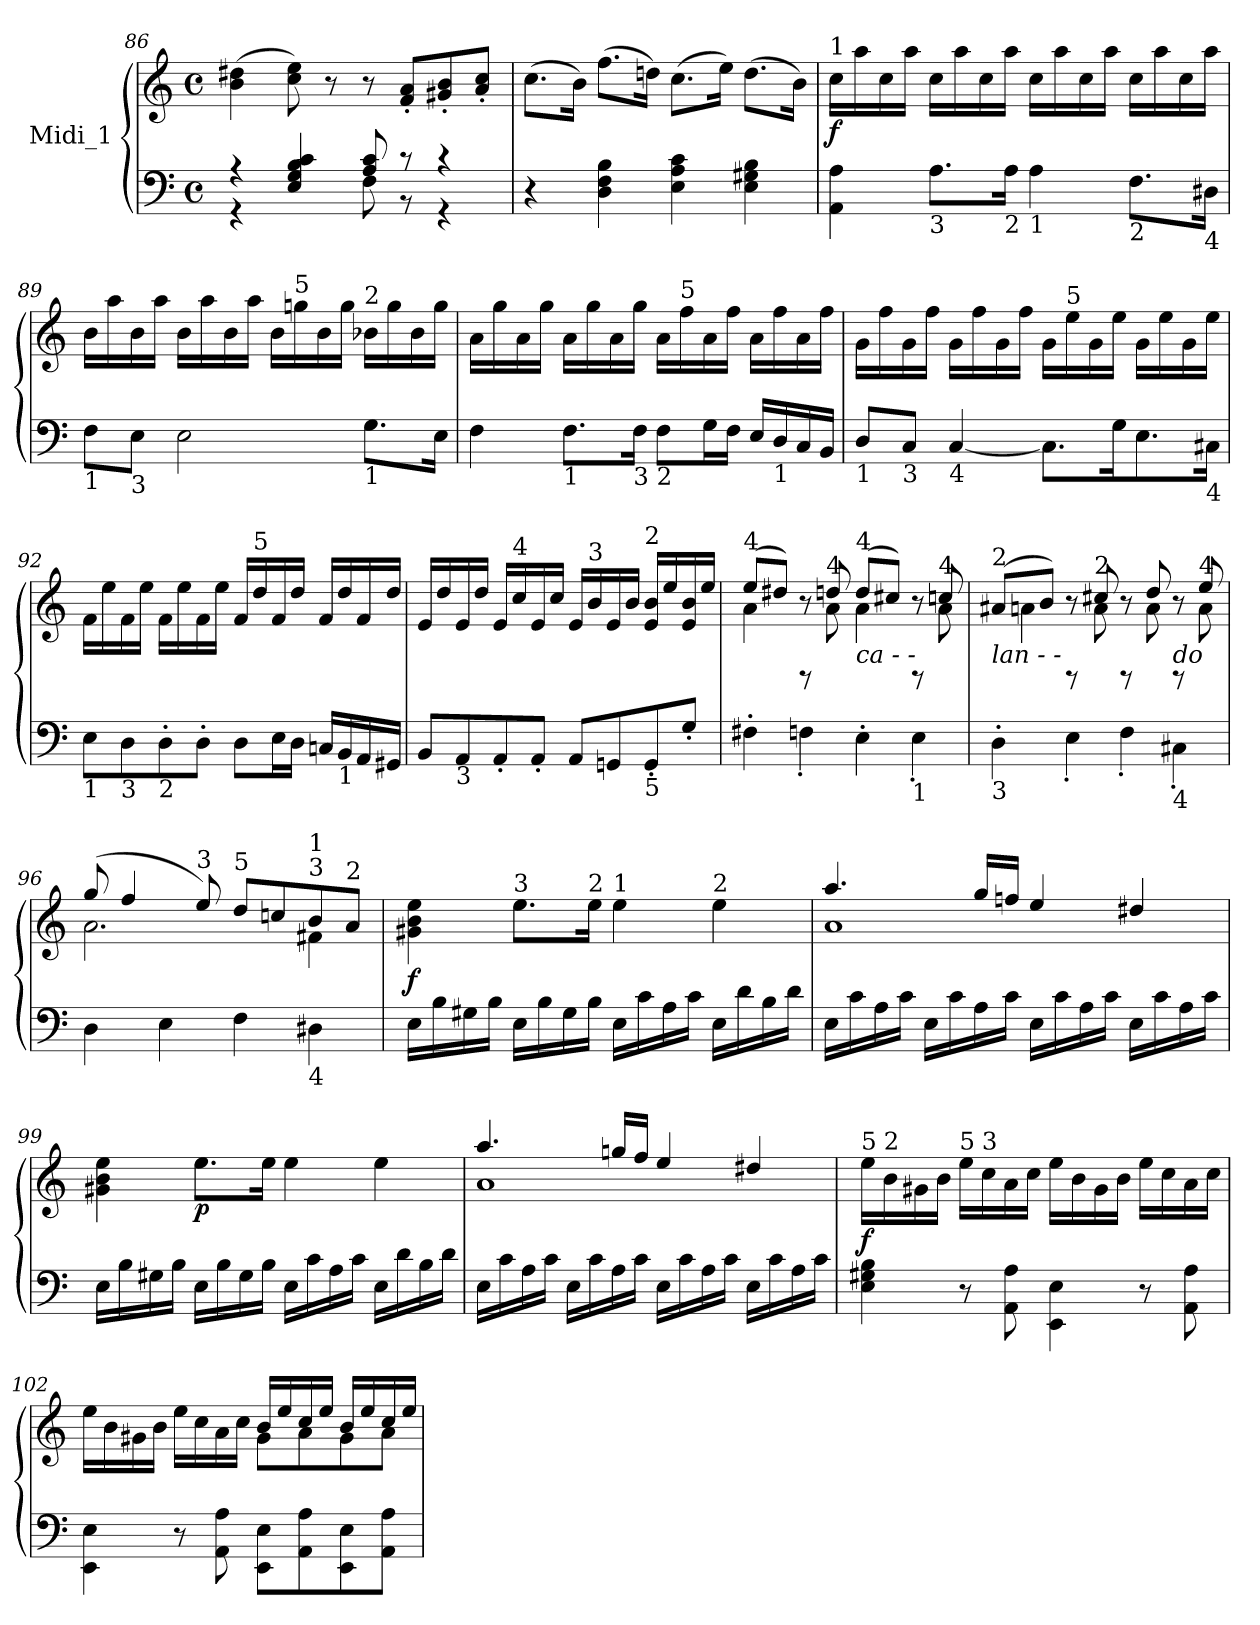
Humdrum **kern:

**kern	**kern	**dynam
*part1	*part1	*part1
*staff2	*staff1	*staff1/2
*I"Midi_1	*	*
!!LO:LB:g=z
*clefF4	*clefG2	*
*k[]	*k[]	*
*M4/4	*M4/4	*
*met(c)	*met(c)	*
=86	=86	=86
*^	*	*
4r	4r	(>4b\ 4dd#X\	.
4E/ 4G/ 4B/ 4c/	4ryy	8cc\ 8ee\)	.
.	.	8r	.
8A/ 8c/	8F\	8r	.
8r	8r	8f/' 8a/'L	.
4r	4r	8g#X/' 8b/'	.
.	.	8a/' 8cc/'J	.
=87	=87	=87	=87
4r	2ryy	(>8.cc\L	.
.	.	16b\Jk)	.
4D\ 4F\ 4B\	.	(>8.ff\L	.
.	.	16ddni\Jk)	.
4E\ 4A\ 4c\	2ryy	(>8.cc\L	.
.	.	16ee\Jk)	.
4E\ 4G#X\ 4B\	.	(>8.dd\L	.
.	.	16b\Jk)	.
=88	=88	=88	=88
!	!	!LO:TX:a:t=1	!
!	!	!	!LO:DY:b
4AA\ 4A\	2ryy	16cc\LL	f
.	.	16aa\	.
.	.	16cc\	.
.	.	16aa\JJ	.
!LO:TX:b:t=3	!	!	!
8.A\L	.	16cc\LL	.
.	.	16aa\	.
.	.	16cc\	.
!LO:TX:b:t=2	!	!	!
16A\Jk	.	16aa\JJ	.
!LO:TX:b:t=1	!	!	!
4A\	2ryy	16cc\LL	.
.	.	16aa\	.
.	.	16cc\	.
.	.	16aa\JJ	.
!LO:TX:b:t=2	!	!	!
8.F\L	.	16cc\LL	.
.	.	16aa\	.
.	.	16cc\	.
!LO:TX:b:t=4	!	!	!
16D#X\Jk	.	16aa\JJ	.
*v	*v	*	*
!!LO:LB:g=z
=89	=89	=89
!LO:TX:b:t=1	!	!
8F\L	16b\LL	.
.	16aa\	.
!LO:TX:b:t=3	!	!
8E\J	16b\	.
.	16aa\JJ	.
2E\	16b\LL	.
.	16aa\	.
.	16b\	.
.	16aa\JJ	.
.	16b\LL	.
!	!LO:TX:a:t=5	!
.	16ggni\	.
.	16b\	.
.	16gg\JJ	.
!	!LO:TX:a:t=2	!
!LO:TX:b:t=1	!	!
8.G\L	16b-X\LL	.
.	16gg\	.
.	16b-\	.
16E\Jk	16gg\JJ	.
=90	=90	=90
4F\	16a\LL	.
.	16gg\	.
.	16a\	.
.	16gg\JJ	.
!LO:TX:b:t=1	!	!
8.F\L	16a\LL	.
.	16gg\	.
.	16a\	.
!LO:TX:b:t=3	!	!
16F\Jk	16gg\JJ	.
!LO:TX:b:t=2	!	!
8F\L	16a\LL	.
!	!LO:TX:a:t=5	!
.	16ff\	.
16G\L	16a\	.
16F\JJ	16ff\JJ	.
16E/LL	16a\LL	.
!LO:TX:b:t=1	!	!
16D/	16ff\	.
16C/	16a\	.
16BB/JJ	16ff\JJ	.
!!LO:PB:g=z
=91	=91	=91
!LO:TX:b:t=1	!	!
8D/L	16g\LL	.
.	16ff\	.
!LO:TX:b:t=3	!	!
8C/J	16g\	.
.	16ff\JJ	.
!LO:TX:b:t=4	!	!
[4C/	16g\LL	.
.	16ff\	.
.	16g\	.
.	16ff\JJ	.
8.C\L]	16g\LL	.
!	!LO:TX:a:t=5	!
.	16ee\	.
.	16g\	.
16G\K	16ee\JJ	.
8.E\	16g\LL	.
.	16ee\	.
.	16g\	.
!LO:TX:b:t=4	!	!
16C#X\Jk	16ee\JJ	.
=92	=92	=92
!LO:TX:b:t=1	!	!
8E\L	16f\LL	.
.	16ee\	.
!LO:TX:b:t=3	!	!
8D\	16f\	.
.	16ee\JJ	.
!LO:TX:b:t=2	!	!
8D'\	16f\LL	.
.	16ee\	.
8D'\J	16f\	.
.	16ee\JJ	.
8D\L	16f/LL	.
!	!LO:TX:a:t=5	!
.	16dd/	.
16E\L	16f/	.
16D\JJ	16dd/JJ	.
16Cni/LL	16f/LL	.
!LO:TX:b:t=1	!	!
16BB/	16dd/	.
16AA/	16f/	.
16GG#X/JJ	16dd/JJ	.
=93	=93	=93
8BB/L	16e/LL	.
.	16dd/	.
!LO:TX:b:t=3	!	!
8AA/	16e/	.
.	16dd/JJ	.
8AA'/	16e/LL	.
!	!LO:TX:a:t=4	!
.	16cc/	.
8AA'/J	16e/	.
.	16cc/JJ	.
8AA/L	16e/LL	.
!	!LO:TX:a:t=3	!
.	16b/	.
8GGni/	16e/	.
.	16b/JJ	.
!	!LO:TX:a:t=2	!
!LO:TX:b:t=5	!	!
8GG'/	16e/ 16b/LL	.
.	16ee/	.
8G'/J	16e/ 16b/	.
.	16ee/JJ	.
!!LO:LB:g=z
=94	=94	=94
*^	*^	*
!	!	!LO:TX:a:t=4	!	!
4ryy	4F#X'\	(>8ee/L	4a\	.
.	.	8dd#X/J)	.	.
8rb	4Fn'\	8r	8ryy	.
!	!	!LO:TX:a:t=4	!	!
4.ryy	.	8ddn/	8a\	.
!	!	!LO:TX:a:t=4	!	!
!	!LO:TX:a:i:t=ca   -    -	!	!	!
.	4E'\	(>8dd/L	4a\	.
.	.	8cc#X/J)	.	.
!LO:TX:b:t=1	!	!	!	!
8rb	4E'\	8r	8ryy	.
!	!	!LO:TX:a:t=4	!	!
8ryy	.	8ccn/	8a\	.
=95	=95	=95	=95	=95
!	!	!LO:TX:a:t=2	!	!
!LO:TX:a:i:t=lan    -    -	!	!	!	!
!LO:TX:b:t=3	!	!	!	!
4ryy	4D'\	(>8a#X/L	4ani\	.
.	.	8b/J)	.	.
8rb	4E'\	8r	8ryy	.
!	!	!LO:TX:a:t=2	!	!
8ryy	.	8cc#X/	8a\	.
8rb	4F'\	8r	8ryy	.
8ryy	.	8dd/	8a\	.
!LO:TX:a:i:t=do	!	!	!	!
!LO:TX:b:t=4	!	!	!	!
8rb	4C#X'\	8r	8ryy	.
!	!	!LO:TX:a:t=4	!	!
8ryy	.	8ee/	8a\	.
*v	*v	*	*	*
=96	=96	=96	=96
4D\	(>8gg/	2.a\	.
.	4ff/	.	.
4E\	.	.	.
!	!LO:TX:a:t=3	!	!
.	8ee/)	.	.
!	!LO:TX:a:t=5	!	!
4F\	8dd/L	.	.
.	8ccni/	.	.
!	!LO:TX:a:t=3	!	!
!	!LO:TX:a:t=1	!	!
!LO:TX:b:t=4	!	!	!
4D#X\	8b/	4f#X\	.
!	!LO:TX:a:t=2	!	!
.	8a/J	.	.
*	*v	*v	*
!!LO:LB:g=z
=97	=97	=97
*^	*	*
!	!	!	!LO:DY:b
2ryy	16E\LL	4g#X\ 4b\ 4ee\	f
.	16B\	.	.
.	16G#X\	.	.
.	16B\JJ	.	.
!	!	!LO:TX:a:t=3	!
.	16E\LL	8.ee\L	.
.	16B\	.	.
.	16G#\	.	.
!	!	!LO:TX:a:t=2	!
.	16B\JJ	16ee\Jk	.
!	!	!LO:TX:a:t=1	!
2ryy	16E\LL	4ee\	.
.	16c\	.	.
.	16A\	.	.
.	16c\JJ	.	.
!	!	!LO:TX:a:t=2	!
.	16E\LL	4ee\	.
.	16d\	.	.
.	16B\	.	.
.	16d\JJ	.	.
*v	*v	*	*
=98	=98	=98
*	*^	*
16E\LL	4.aa/	1a	.
16c\	.	.	.
16A\	.	.	.
16c\JJ	.	.	.
16E\LL	.	.	.
16c\	.	.	.
16A\	16gg/LL	.	.
16c\JJ	16ffni/JJ	.	.
16E\LL	4ee/	.	.
16c\	.	.	.
16A\	.	.	.
16c\JJ	.	.	.
16E\LL	4dd#X/	.	.
16c\	.	.	.
16A\	.	.	.
16c\JJ	.	.	.
*	*v	*v	*
!!LO:LB:g=z
=99	=99	=99
*^	*	*
2ryy	16E\LL	4g#X\ 4b\ 4ee\	.
.	16B\	.	.
.	16G#X\	.	.
.	16B\JJ	.	.
!	!	!	!LO:DY:b
.	16E\LL	8.ee\L	p
.	16B\	.	.
.	16G#\	.	.
.	16B\JJ	16ee\Jk	.
2ryy	16E\LL	4ee\	.
.	16c\	.	.
.	16A\	.	.
.	16c\JJ	.	.
.	16E\LL	4ee\	.
.	16d\	.	.
.	16B\	.	.
.	16d\JJ	.	.
*v	*v	*	*
=100	=100	=100
*	*^	*
16E\LL	4.aa/	1a	.
16c\	.	.	.
16A\	.	.	.
16c\JJ	.	.	.
16E\LL	.	.	.
16c\	.	.	.
16A\	16ggni/LL	.	.
16c\JJ	16ff/JJ	.	.
16E\LL	4ee/	.	.
16c\	.	.	.
16A\	.	.	.
16c\JJ	.	.	.
16E\LL	4dd#X/	.	.
16c\	.	.	.
16A\	.	.	.
16c\JJ	.	.	.
*	*v	*v	*
!!LO:LB:g=z
=101	=101	=101
*^	*	*
!	!	!LO:TX:a:t=5	!
!	!	!	!LO:DY:b
2ryy	4E\ 4G#X\ 4B\	16ee\LL	f
!	!	!LO:TX:a:t=2	!
.	.	16b\	.
.	.	16g#X\	.
.	.	16b\JJ	.
!	!	!LO:TX:a:t=5	!
.	8r	16ee\LL	.
!	!	!LO:TX:a:t=3	!
.	.	16cc\	.
.	8AA\ 8A\	16a\	.
.	.	16cc\JJ	.
2ryy	4EE\ 4E\	16ee\LL	.
.	.	16b\	.
.	.	16g#\	.
.	.	16b\JJ	.
.	8r	16ee\LL	.
.	.	16cc\	.
.	8AA\ 8A\	16a\	.
.	.	16cc\JJ	.
!!LO:LB:g=z
=102	=102	=102	=102
*	*	*^	*
2ryy	4EE\ 4E\	16ee\LL	2ryy	.
.	.	16b\	.	.
.	.	16g#X\	.	.
.	.	16b\JJ	.	.
.	8r	16ee\LL	.	.
.	.	16cc\	.	.
.	8AA\ 8A\	16a\	.	.
.	.	16cc\JJ	.	.
2ryy	8EE\ 8E\L	16b/LL	8g#\L	.
.	.	16ee/	.	.
.	8AA\ 8A\	16cc/	8a\	.
.	.	16ee/JJ	.	.
.	8EE\ 8E\	16b/LL	8g#\	.
.	.	16ee/	.	.
.	8AA\ 8A\J	16cc/	8a\J	.
.	.	16ee/JJ	.	.
*v	*v	*	*	*
*	*v	*v	*
=	=	=
*-	*-	*-
